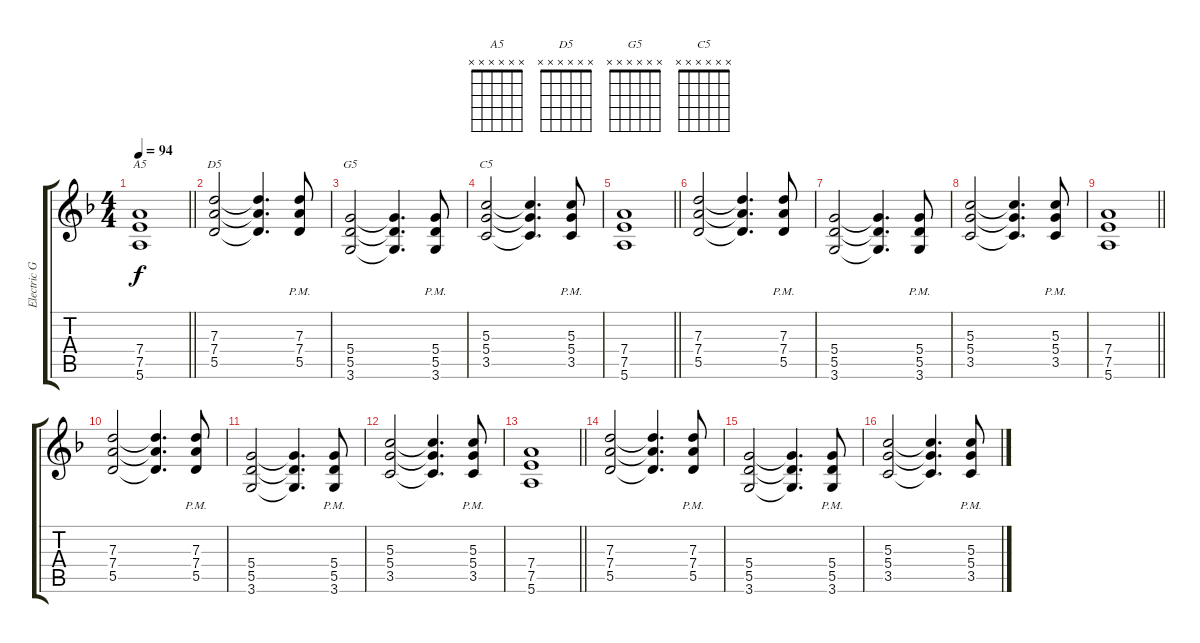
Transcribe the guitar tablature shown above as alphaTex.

\track ("Electric Guitar (Rhythm)" "Electric G") {instrument electricguitarclean}
\staff {score tabs}
\tuning (E4 B3 G3 D3 A2 E2) {hide}
\chord ("A5" x x x x x x)
\chord ("D5" x x x x x x)
\chord ("G5" x x x x x x)
\chord ("C5" x x x x x x)
\ts (4 4)
\tempo 94
\clef g2
\barLineRight lightlight
\ks dminor
(7.4 7.5 5.6).1{ch "A5" dy f} |
(7.3 7.4 5.5).2{ch "D5"} (7.3{t} 7.4{t} 5.5{t}).4{d} (7.3{pm} 7.4{pm} 5.5{pm}).8 |
(5.4 5.5 3.6).2{ch "G5"} (5.4{t} 5.5{t} 3.6{t}).4{d} (5.4{pm} 5.5{pm} 3.6{pm}).8 |
(5.3 5.4 3.5).2{ch "C5"} (5.3{t} 5.4{t} 3.5{t}).4{d} (5.3{pm} 5.4{pm} 3.5{pm}).8 |
\barLineRight lightlight
(7.4 7.5 5.6).1 |
(7.3 7.4 5.5).2 (7.3{t} 7.4{t} 5.5{t}).4{d} (7.3{pm} 7.4{pm} 5.5{pm}).8 |
(5.4 5.5 3.6).2 (5.4{t} 5.5{t} 3.6{t}).4{d} (5.4{pm} 5.5{pm} 3.6{pm}).8 |
(5.3 5.4 3.5).2 (5.3{t} 5.4{t} 3.5{t}).4{d} (5.3{pm} 5.4{pm} 3.5{pm}).8 |
\barLineRight lightlight
(7.4 7.5 5.6).1 |
(7.3 7.4 5.5).2 (7.3{t} 7.4{t} 5.5{t}).4{d} (7.3{pm} 7.4{pm} 5.5{pm}).8 |
(5.4 5.5 3.6).2 (5.4{t} 5.5{t} 3.6{t}).4{d} (5.4{pm} 5.5{pm} 3.6{pm}).8 |
(5.3 5.4 3.5).2 (5.3{t} 5.4{t} 3.5{t}).4{d} (5.3{pm} 5.4{pm} 3.5{pm}).8 |
\barLineRight lightlight
(7.4 7.5 5.6).1 |
(7.3 7.4 5.5).2 (7.3{t} 7.4{t} 5.5{t}).4{d} (7.3{pm} 7.4{pm} 5.5{pm}).8 |
(5.4 5.5 3.6).2 (5.4{t} 5.5{t} 3.6{t}).4{d} (5.4{pm} 5.5{pm} 3.6{pm}).8 |
(5.3 5.4 3.5).2 (5.3{t} 5.4{t} 3.5{t}).4{d} (5.3{pm} 5.4{pm} 3.5{pm}).8
